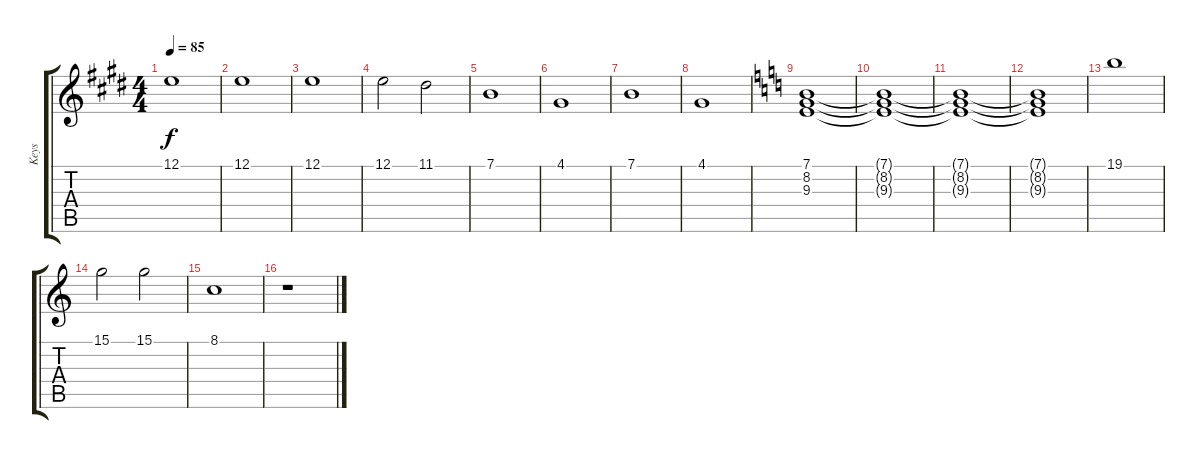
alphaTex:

\track ("Keys" "Keys") {instrument vibraphone}
\staff {score tabs}
\tuning (E4 B3 G3 D3 A2 E2) {hide}
\ts (4 4)
\tempo 85
\clef g2
\ks e
12.1.1{dy f} |
12.1.1 |
12.1.1 |
12.1.2 11.1.2 |
7.1.1 |
4.1.1 |
7.1.1 |
4.1.1 |
\ks c
(7.1 8.2 9.3).1 |
(7.1{t} 8.2{t} 9.3{t}).1 |
(7.1{t} 8.2{t} 9.3{t}).1 |
(7.1{t} 8.2{t} 9.3{t}).1 |
19.1.1 |
15.1.2 15.1.2 |
8.1.1 |
r.1
